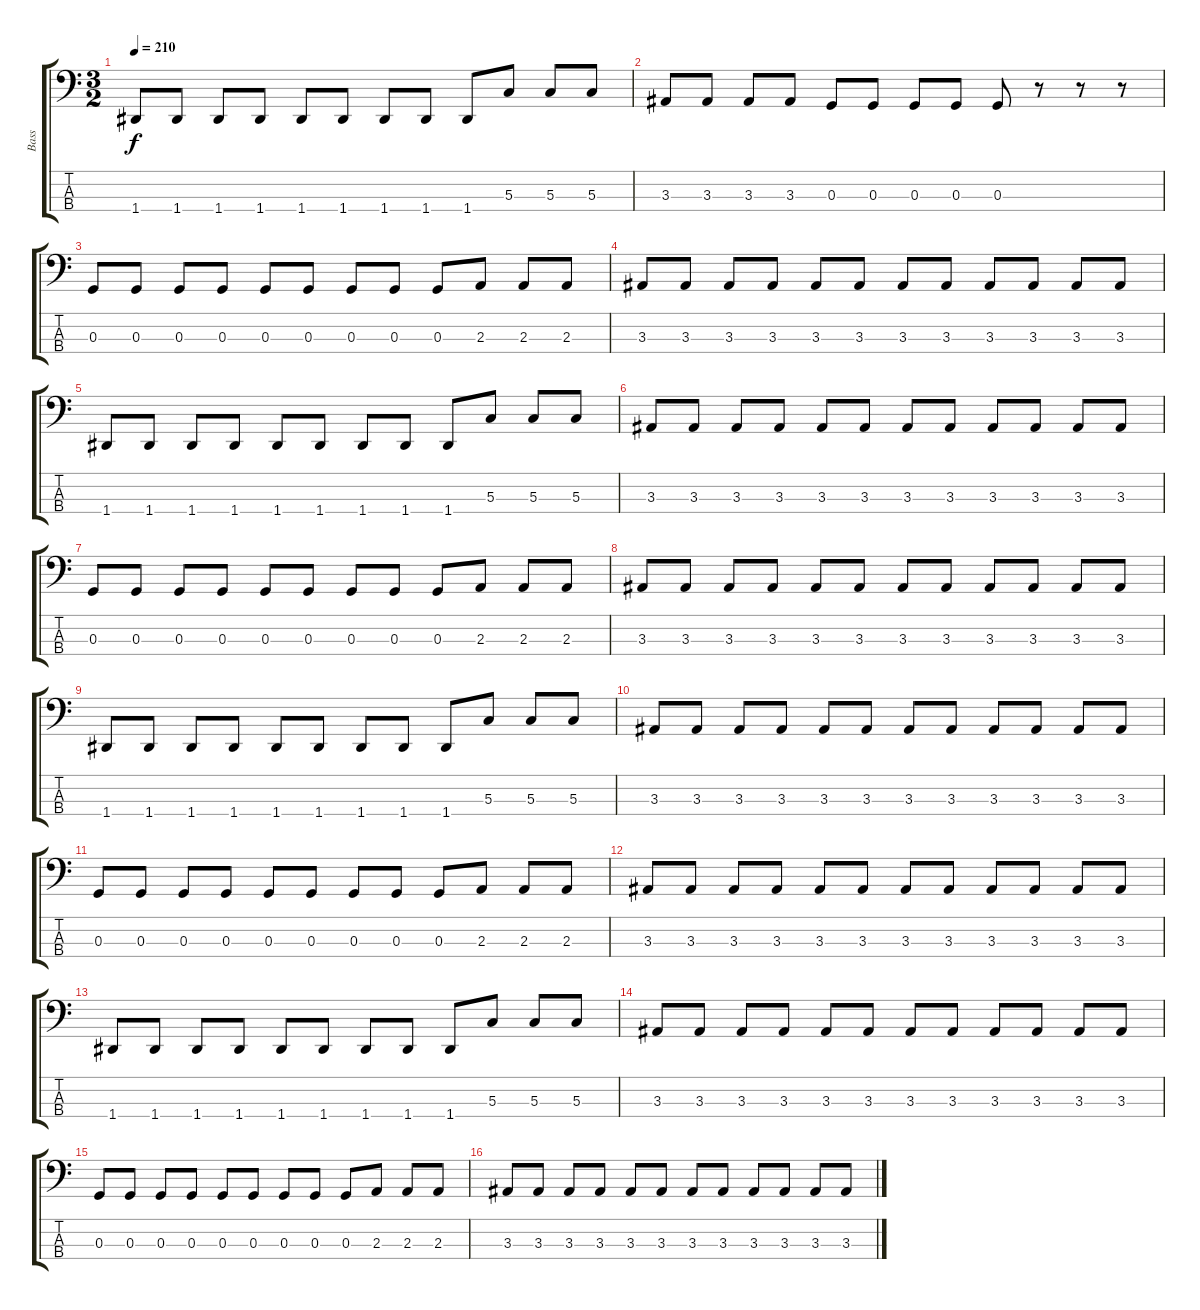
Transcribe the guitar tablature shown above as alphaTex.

\track ("Bass" "Bass") {instrument electricbassfinger}
\staff {score tabs}
\tuning (F2 C2 G1 D1) {hide}
\ts (3 2)
\tempo 210
\clef f4
\ks c
1.4.8{dy f} 1.4.8 1.4.8 1.4.8 1.4.8 1.4.8 1.4.8 1.4.8 1.4.8 5.3.8 5.3.8 5.3.8 |
3.3.8 3.3.8 3.3.8 3.3.8 0.3.8 0.3.8 0.3.8 0.3.8 0.3.8 r.8 r.8 r.8 |
0.3.8 0.3.8 0.3.8 0.3.8 0.3.8 0.3.8 0.3.8 0.3.8 0.3.8 2.3.8 2.3.8 2.3.8 |
3.3.8 3.3.8 3.3.8 3.3.8 3.3.8 3.3.8 3.3.8 3.3.8 3.3.8 3.3.8 3.3.8 3.3.8 |
1.4.8 1.4.8 1.4.8 1.4.8 1.4.8 1.4.8 1.4.8 1.4.8 1.4.8 5.3.8 5.3.8 5.3.8 |
3.3.8 3.3.8 3.3.8 3.3.8 3.3.8 3.3.8 3.3.8 3.3.8 3.3.8 3.3.8 3.3.8 3.3.8 |
0.3.8 0.3.8 0.3.8 0.3.8 0.3.8 0.3.8 0.3.8 0.3.8 0.3.8 2.3.8 2.3.8 2.3.8 |
3.3.8 3.3.8 3.3.8 3.3.8 3.3.8 3.3.8 3.3.8 3.3.8 3.3.8 3.3.8 3.3.8 3.3.8 |
1.4.8 1.4.8 1.4.8 1.4.8 1.4.8 1.4.8 1.4.8 1.4.8 1.4.8 5.3.8 5.3.8 5.3.8 |
3.3.8 3.3.8 3.3.8 3.3.8 3.3.8 3.3.8 3.3.8 3.3.8 3.3.8 3.3.8 3.3.8 3.3.8 |
0.3.8 0.3.8 0.3.8 0.3.8 0.3.8 0.3.8 0.3.8 0.3.8 0.3.8 2.3.8 2.3.8 2.3.8 |
3.3.8 3.3.8 3.3.8 3.3.8 3.3.8 3.3.8 3.3.8 3.3.8 3.3.8 3.3.8 3.3.8 3.3.8 |
1.4.8 1.4.8 1.4.8 1.4.8 1.4.8 1.4.8 1.4.8 1.4.8 1.4.8 5.3.8 5.3.8 5.3.8 |
3.3.8 3.3.8 3.3.8 3.3.8 3.3.8 3.3.8 3.3.8 3.3.8 3.3.8 3.3.8 3.3.8 3.3.8 |
0.3.8 0.3.8 0.3.8 0.3.8 0.3.8 0.3.8 0.3.8 0.3.8 0.3.8 2.3.8 2.3.8 2.3.8 |
3.3.8 3.3.8 3.3.8 3.3.8 3.3.8 3.3.8 3.3.8 3.3.8 3.3.8 3.3.8 3.3.8 3.3.8
